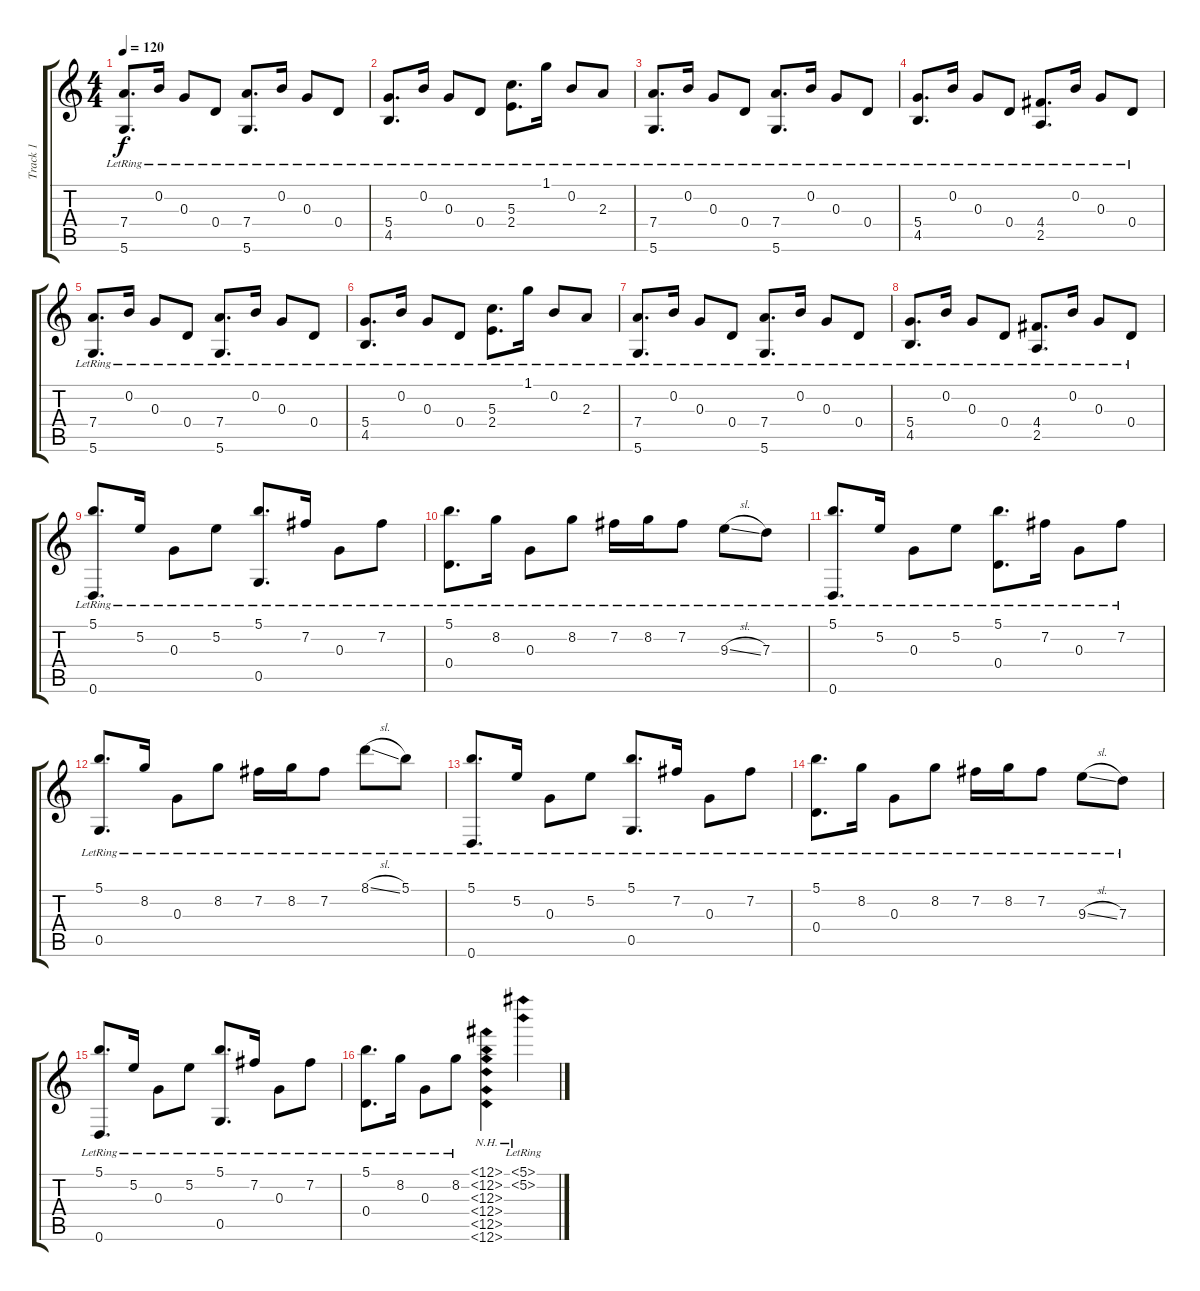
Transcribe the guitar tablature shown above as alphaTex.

\track ("Track 1" "Track 1") {instrument acousticguitarsteel}
\staff {score tabs}
\tuning (Gb4 B3 G3 D3 G2 D2) {hide}
\ts (4 4)
\tempo 120
\clef g2
\ks c
(7.4{lr} 5.6{lr}).8{d dy f} 0.2{lr}.16 0.3{lr}.8 0.4{lr}.8 (7.4{lr} 5.6{lr}).8{d} 0.2{lr}.16 0.3{lr}.8 0.4{lr}.8 |
(5.4{lr} 4.5{lr}).8{d} 0.2{lr}.16 0.3{lr}.8 0.4{lr}.8 (5.3{lr} 2.4{lr}).8{d} 1.1{lr}.16 0.2{lr}.8 2.3{lr}.8 |
(7.4{lr} 5.6{lr}).8{d} 0.2{lr}.16 0.3{lr}.8 0.4{lr}.8 (7.4{lr} 5.6{lr}).8{d} 0.2{lr}.16 0.3{lr}.8 0.4{lr}.8 |
(5.4{lr} 4.5{lr}).8{d} 0.2{lr}.16 0.3{lr}.8 0.4{lr}.8 (4.4{lr} 2.5).8{d} 0.2{lr}.16 0.3{lr}.8 0.4{lr}.8 |
(7.4{lr} 5.6{lr}).8{d} 0.2{lr}.16 0.3{lr}.8 0.4{lr}.8 (7.4{lr} 5.6{lr}).8{d} 0.2{lr}.16 0.3{lr}.8 0.4{lr}.8 |
(5.4{lr} 4.5{lr}).8{d} 0.2{lr}.16 0.3{lr}.8 0.4{lr}.8 (5.3{lr} 2.4{lr}).8{d} 1.1{lr}.16 0.2{lr}.8 2.3{lr}.8 |
(7.4{lr} 5.6{lr}).8{d} 0.2{lr}.16 0.3{lr}.8 0.4{lr}.8 (7.4{lr} 5.6{lr}).8{d} 0.2{lr}.16 0.3{lr}.8 0.4{lr}.8 |
(5.4{lr} 4.5{lr}).8{d} 0.2{lr}.16 0.3{lr}.8 0.4{lr}.8 (4.4{lr} 2.5).8{d} 0.2{lr}.16 0.3{lr}.8 0.4{lr}.8 |
(5.1{lr} 0.6{lr}).8{d} 5.2{lr}.16 0.3{lr}.8 5.2{lr}.8 (5.1{lr} 0.5{lr}).8{d} 7.2{lr}.16 0.3{lr}.8 7.2{lr}.8 |
(5.1{lr} 0.4{lr}).8{d} 8.2{lr}.16 0.3{lr}.8 8.2{lr}.8 7.2{lr}.16 8.2{lr}.16 7.2{lr}.8 9.3{sl lr}.8 7.3{lr}.8 |
(5.1{lr} 0.6{lr}).8{d} 5.2{lr}.16 0.3{lr}.8 5.2{lr}.8 (5.1{lr} 0.4).8{d} 7.2{lr}.16 0.3{lr}.8 7.2{lr}.8 |
(5.1{lr} 0.5).8{d} 8.2{lr}.16 0.3{lr}.8 8.2{lr}.8 7.2{lr}.16 8.2{lr}.16 7.2{lr}.8 8.1{sl lr}.8 5.1{lr}.8 |
(5.1{lr} 0.6{lr}).8{d} 5.2{lr}.16 0.3{lr}.8 5.2{lr}.8 (5.1{lr} 0.5{lr}).8{d} 7.2{lr}.16 0.3{lr}.8 7.2{lr}.8 |
(5.1{lr} 0.4{lr}).8{d} 8.2{lr}.16 0.3{lr}.8 8.2{lr}.8 7.2{lr}.16 8.2{lr}.16 7.2{lr}.8 9.3{sl lr}.8 7.3{lr}.8 |
(5.1{lr} 0.6{lr}).8{d} 5.2{lr}.16 0.3{lr}.8 5.2{lr}.8 (5.1{lr} 0.5{lr}).8{d} 7.2{lr}.16 0.3{lr}.8 7.2{lr}.8 |
(5.1{lr} 0.4{lr}).8{d} 8.2{lr}.16 0.3{lr}.8 8.2{lr}.8 (12.1{nh} 12.2{nh} 12.3{nh} 12.4{nh} 12.5{nh} 12.6{nh}).4 (5.1{nh lr} 5.2{nh lr}).4
